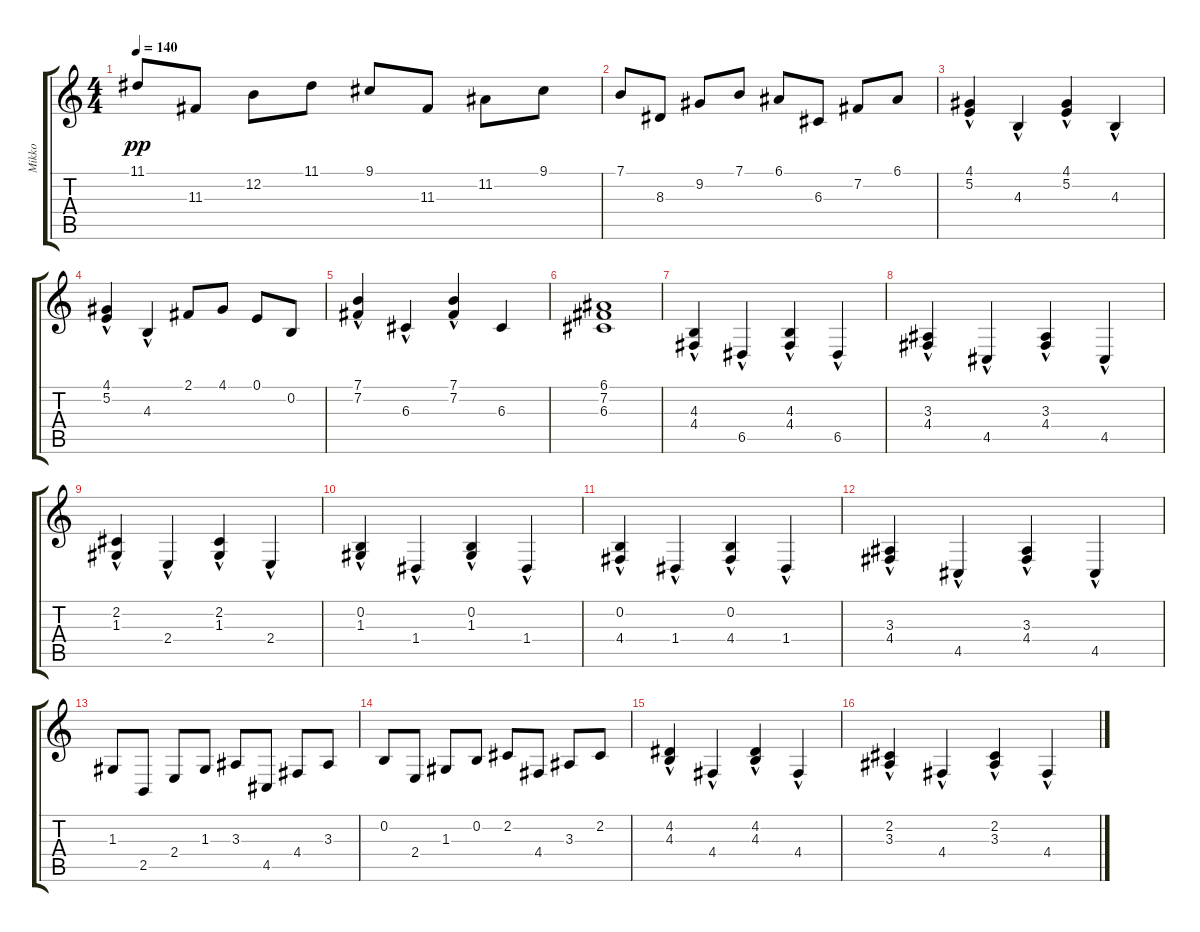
\track ("Mikko" "Mikko") {instrument acousticgrandpiano}
\staff {score tabs}
\tuning (E4 B3 G3 D3 A2 E2) {hide}
\ts (4 4)
\tempo 140
\clef g2
\ks c
11.1.8{dy pp} 11.3.8 12.2.8 11.1.8 9.1.8 11.3.8 11.2.8 9.1.8 |
7.1.8 8.3.8 9.2.8 7.1.8 6.1.8 6.3.8 7.2.8 6.1.8 |
(4.1{hac} 5.2{hac}).4{volume 15 instrument acousticgrandpiano} 4.3{hac}.4 (4.1{hac} 5.2{hac}).4 4.3{hac}.4 |
(4.1{hac} 5.2{hac}).4 4.3{hac}.4 2.1.8 4.1.8 0.1.8 0.2.8 |
(7.1{hac} 7.2{hac}).4 6.3{hac}.4 (7.1{hac} 7.2{hac}).4 6.3.4 |
(6.1 7.2 6.3).1 |
(4.3{hac} 4.4{hac}).4{volume 15 instrument acousticgrandpiano} 6.5{hac}.4 (4.3{hac} 4.4{hac}).4 6.5{hac}.4 |
(3.3{hac} 4.4{hac}).4 4.5{hac}.4 (3.3{hac} 4.4{hac}).4 4.5{hac}.4 |
(2.2{hac} 1.3{hac}).4 2.4{hac}.4 (2.2{hac} 1.3{hac}).4 2.4{hac}.4 |
(0.2{hac} 1.3{hac}).4 1.4{hac}.4 (0.2{hac} 1.3{hac}).4 1.4{hac}.4 |
(0.2{hac} 4.4{hac}).4 1.4{hac}.4 (0.2{hac} 4.4{hac}).4 1.4{hac}.4 |
(3.3{hac} 4.4{hac}).4 4.5{hac}.4 (3.3{hac} 4.4{hac}).4 4.5{hac}.4 |
1.3.8 2.5.8 2.4.8 1.3.8 3.3.8 4.5.8 4.4.8 3.3.8 |
0.2.8 2.4.8 1.3.8 0.2.8 2.2.8 4.4.8 3.3.8 2.2.8 |
(4.2{hac} 4.3{hac}).4{volume 15 instrument acousticgrandpiano} 4.4{hac}.4 (4.2{hac} 4.3{hac}).4 4.4{hac}.4 |
(2.2{hac} 3.3{hac}).4 4.4{hac}.4 (2.2{hac} 3.3{hac}).4 4.4{hac}.4
